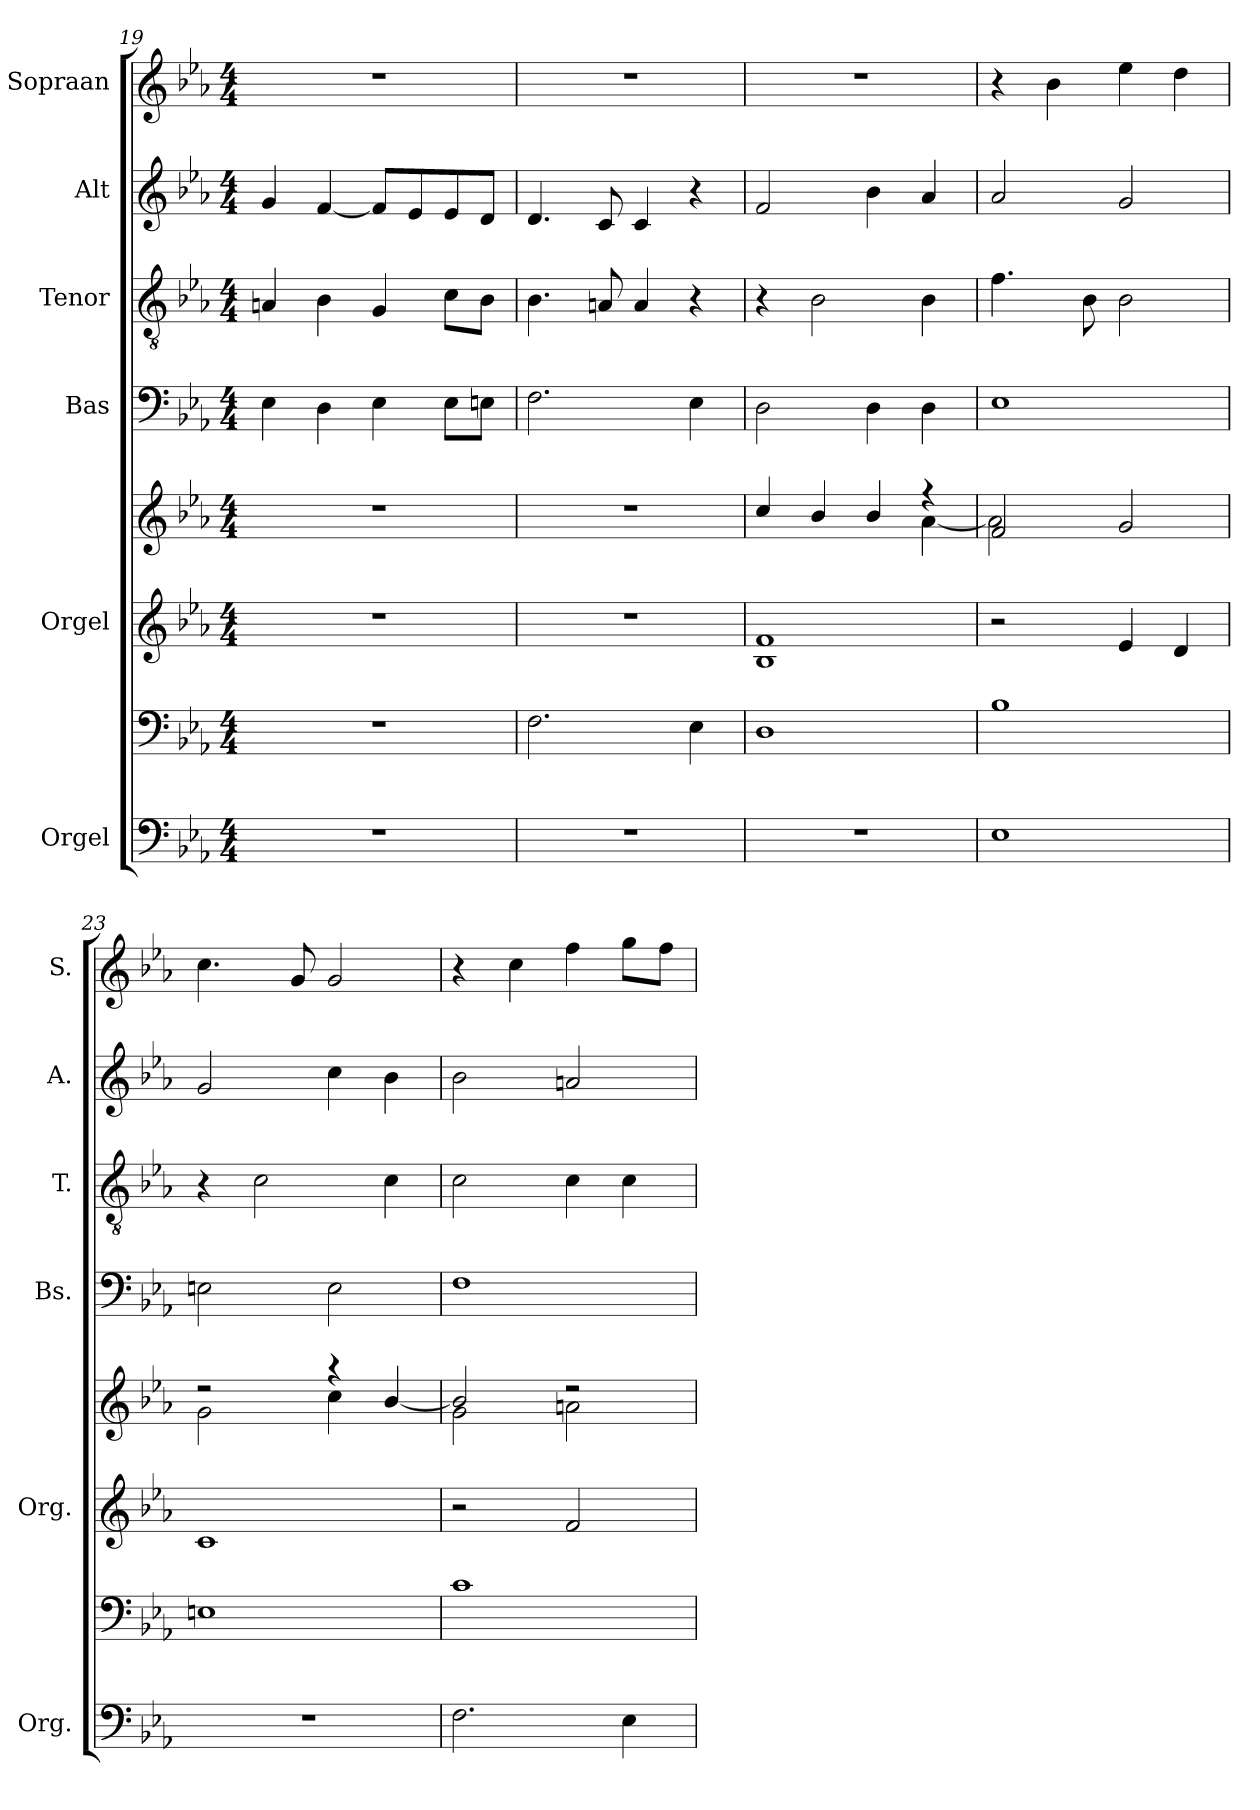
**kern	**kern	**kern	**kern	**kern	**kern	**kern	**kern
*part6	*part6	*part5	*part5	*part4	*part3	*part2	*part1
*staff8	*staff7	*staff6	*staff5	*staff4	*staff3	*staff2	*staff1
*I"Orgel	*	*I"Orgel	*	*I"Bas	*I"Tenor	*I"Alt	*I"Sopraan
*I'Org.	*	*I'Org.	*	*I'Bs.	*I'T.	*I'A.	*I'S.
*clefF4	*clefF4	*clefG2	*clefG2	*clefF4	*clefGv2	*clefG2	*clefG2
*k[b-e-a-]	*k[b-e-a-]	*k[b-e-a-]	*k[b-e-a-]	*k[b-e-a-]	*k[b-e-a-]	*k[b-e-a-]	*k[b-e-a-]
*M4/4	*M4/4	*M4/4	*M4/4	*M4/4	*M4/4	*M4/4	*M4/4
=19	=19	=19	=19	=19	=19	=19	=19
1r	1r	1r	1r	4E-\	4An/	4g/	1r
.	.	.	.	4D\	4B-\	[4f/	.
.	.	.	.	4E-\	4G/	8f/L]	.
.	.	.	.	.	.	8e-/	.
.	.	.	.	8E-\L	8c\L	8e-/	.
.	.	.	.	8En\J	8B-\J	8d/J	.
!!LO:PB:g=z
=20	=20	=20	=20	=20	=20	=20	=20
1r	2.F\	1r	1r	2.F\	4.B-\	4.d/	1r
.	.	.	.	.	8An/	8c/	.
.	.	.	.	.	4A/	4c/	.
.	4E-\	.	.	4E-\	4r	4r	.
=21	=21	=21	=21	=21	=21	=21	=21
*	*	*	*^	*	*	*	*
1r	1D	1B- 1f	4cc/	2.ryy	2D\	4r	2f/	1r
.	.	.	4b-/	.	.	2B-\	.	.
.	.	.	4b-/	.	4D\	.	4b-\	.
.	.	.	4r	[4a-\	4D\	4B-\	4a-/	.
=22	=22	=22	=22	=22	=22	=22	=22	=22
1E-	1B-	2r	2f/	2a-\]	1E-	4.f\	2a-/	4r
.	.	.	.	.	.	.	.	4b-\
.	.	.	.	.	.	8B-\	.	.
.	.	4e-/	2g/	2ryy	.	2B-\	2g/	4ee-\
.	.	4d/	.	.	.	.	.	4dd\
=23	=23	=23	=23	=23	=23	=23	=23	=23
1r	1En	1c	2r	2g\	2En\	4r	2g/	4.cc\
.	.	.	.	.	.	2c\	.	.
.	.	.	.	.	.	.	.	8g/
.	.	.	4r	4cc\	2E\	.	4cc\	2g/
.	.	.	[4b-/	4ryy	.	4c\	4b-\	.
=24	=24	=24	=24	=24	=24	=24	=24	=24
2.F\	1c	2r	2b-/]	2g\	1F	2c\	2b-\	4r
.	.	.	.	.	.	.	.	4cc\
.	.	2f/	2r	2an\	.	4c\	2an/	4ff\
4E-\	.	.	.	.	.	4c\	.	8gg\L
.	.	.	.	.	.	.	.	8ff\J
*	*	*	*v	*v	*	*	*	*
=	=	=	=	=	=	=	=
*-	*-	*-	*-	*-	*-	*-	*-
